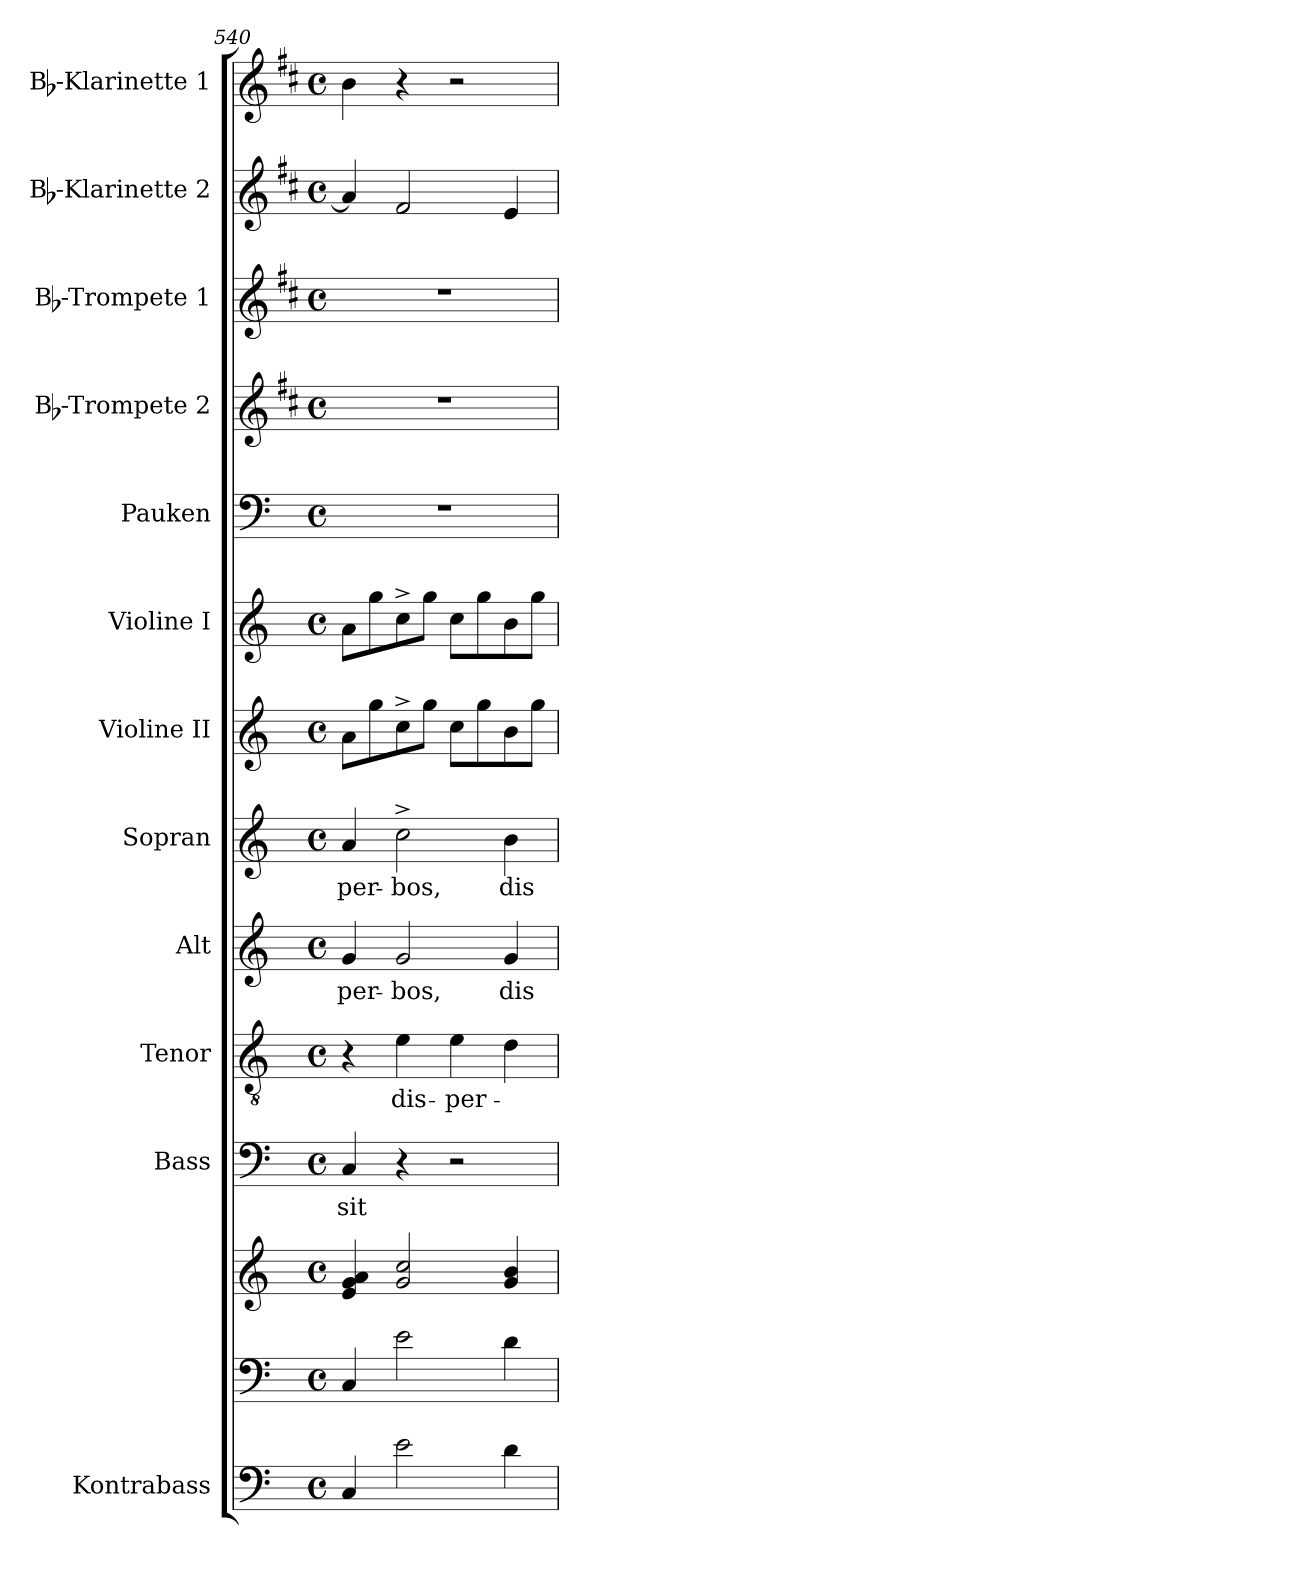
**kern	**kern	**kern	**kern	**text	**kern	**text	**kern	**text	**kern	**text	**kern	**kern	**kern	**kern	**kern	**kern	**kern
*part13	*part12	*part12	*part11	*part11	*part10	*part10	*part9	*part9	*part8	*part8	*part7	*part6	*part5	*part4	*part3	*part2	*part1
*staff14	*staff13	*staff12	*staff11	*staff11	*staff10	*staff10	*staff9	*staff9	*staff8	*staff8	*staff7	*staff6	*staff5	*staff4	*staff3	*staff2	*staff1
*I"Kontrabass	*	*	*I"Bass	*	*I"Tenor	*	*I"Alt	*	*I"Sopran	*	*I"Violine II	*I"Violine I	*I"Pauken	*I"Bb-Trompete 2	*I"Bb-Trompete 1	*I"Bb-Klarinette 2	*I"Bb-Klarinette 1
*I'Kb.	*	*	*I'B.	*	*I'T.	*	*I'A.	*	*I'S.	*	*I'Vl. II	*I'Vl. I	*I'Pk.	*I'Bb Trp. 2	*I'Bb Trp. 1	*I'Bb Kl. 2	*I'Bb Kl. 1
*clefF4	*clefF4	*clefG2	*clefF4	*	*clefGv2	*	*clefG2	*	*clefG2	*	*clefG2	*clefG2	*clefF4	*clefG2	*clefG2	*clefG2	*clefG2
*ITrd7c12	*	*	*	*	*	*	*	*	*	*	*	*	*	*ITrd1c2	*ITrd1c2	*ITrd1c2	*ITrd1c2
*k[]	*k[]	*k[]	*k[]	*	*k[]	*	*k[]	*	*k[]	*	*k[]	*k[]	*k[]	*k[]	*k[]	*k[]	*k[]
*C:	*C:	*C:	*C:	*	*C:	*	*C:	*	*C:	*	*C:	*C:	*C:	*C:	*C:	*C:	*C:
*M4/4	*M4/4	*M4/4	*M4/4	*	*M4/4	*	*M4/4	*	*M4/4	*	*M4/4	*M4/4	*M4/4	*M4/4	*M4/4	*M4/4	*M4/4
*met(c)	*met(c)	*met(c)	*met(c)	*	*met(c)	*	*met(c)	*	*met(c)	*	*met(c)	*met(c)	*met(c)	*met(c)	*met(c)	*met(c)	*met(c)
=540	=540	=540	=540	=540	=540	=540	=540	=540	=540	=540	=540	=540	=540	=540	=540	=540	=540
!	!	!	!	!LO:LY:b	!	!	!	!LO:LY:b	!	!LO:LY:b	!	!	!	!	!	!	!
4CC/	4C/	4e/ 4g/ 4a/	4C/	-sit	4r	.	4g/	-per-	4a/	-per-	8a\L	8a\L	1r	1r	1r	4g/]	4a\
.	.	.	.	.	.	.	.	.	.	.	8gg\	8gg\	.	.	.	.	.
!	!	!	!	!	!	!LO:LY:b	!	!LO:LY:b	!	!LO:LY:b	!	!	!	!	!	!	!
2E\	2e\	2g/ 2cc/	4r	.	4e\	dis-	2g/	-bos,	2cc^>\	-bos,	8cc^>\	8cc^>\	.	.	.	2e/	4r
.	.	.	.	.	.	.	.	.	.	.	8gg\J	8gg\J	.	.	.	.	.
!	!	!	!	!	!	!LO:LY:b	!	!	!	!	!	!	!	!	!	!	!
.	.	.	2r	.	4e\	-per-	.	.	.	.	8cc\L	8cc\L	.	.	.	.	2r
.	.	.	.	.	.	.	.	.	.	.	8gg\	8gg\	.	.	.	.	.
!	!	!	!	!	!	!	!	!LO:LY:b	!	!LO:LY:b	!	!	!	!	!	!	!
4D\	4d\	4g/ 4b/	.	.	4d\	.	4g/	dis-	4b\	dis-	8b\	8b\	.	.	.	4d/	.
.	.	.	.	.	.	.	.	.	.	.	8gg\J	8gg\J	.	.	.	.	.
=	=	=	=	=	=	=	=	=	=	=	=	=	=	=	=	=	=
*-	*-	*-	*-	*-	*-	*-	*-	*-	*-	*-	*-	*-	*-	*-	*-	*-	*-
